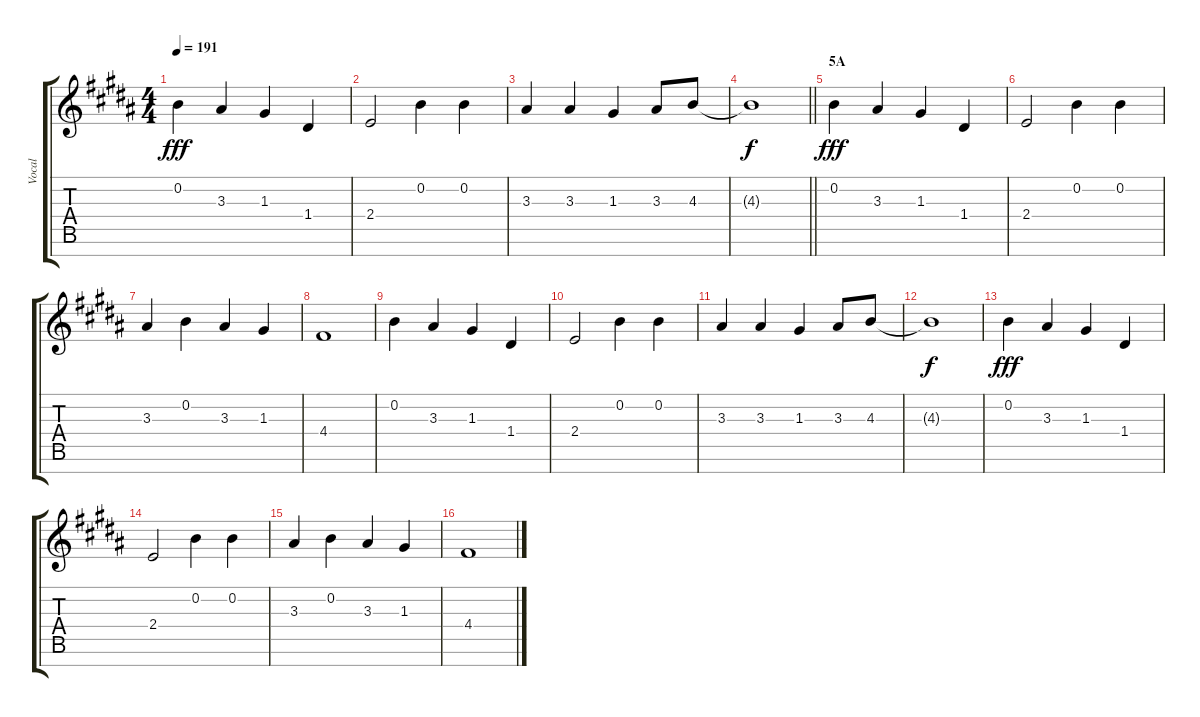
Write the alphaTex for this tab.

\track ("Vocal" "Vocal") {instrument voiceoohs}
\staff {score tabs}
\tuning (E5 B4 G4 D4 A3 E3 B2) {hide}
\ts (4 4)
\tempo 191
\clef g2
\ks b
0.2.4{dy fff} 3.3.4 1.3.4 1.4.4 |
2.4.2 0.2.4 0.2.4 |
3.3.4 3.3.4 1.3.4 3.3.8 4.3.8 |
\barLineRight lightlight
4.3{t}.1{dy f} |
\section ("" "5A")
0.2.4{dy fff} 3.3.4 1.3.4 1.4.4 |
2.4.2 0.2.4 0.2.4 |
3.3.4 0.2.4 3.3.4 1.3.4 |
4.4.1 |
0.2.4 3.3.4 1.3.4 1.4.4 |
2.4.2 0.2.4 0.2.4 |
3.3.4 3.3.4 1.3.4 3.3.8 4.3.8 |
4.3{t}.1{dy f} |
0.2.4{dy fff} 3.3.4 1.3.4 1.4.4 |
2.4.2 0.2.4 0.2.4 |
3.3.4 0.2.4 3.3.4 1.3.4 |
4.4.1
